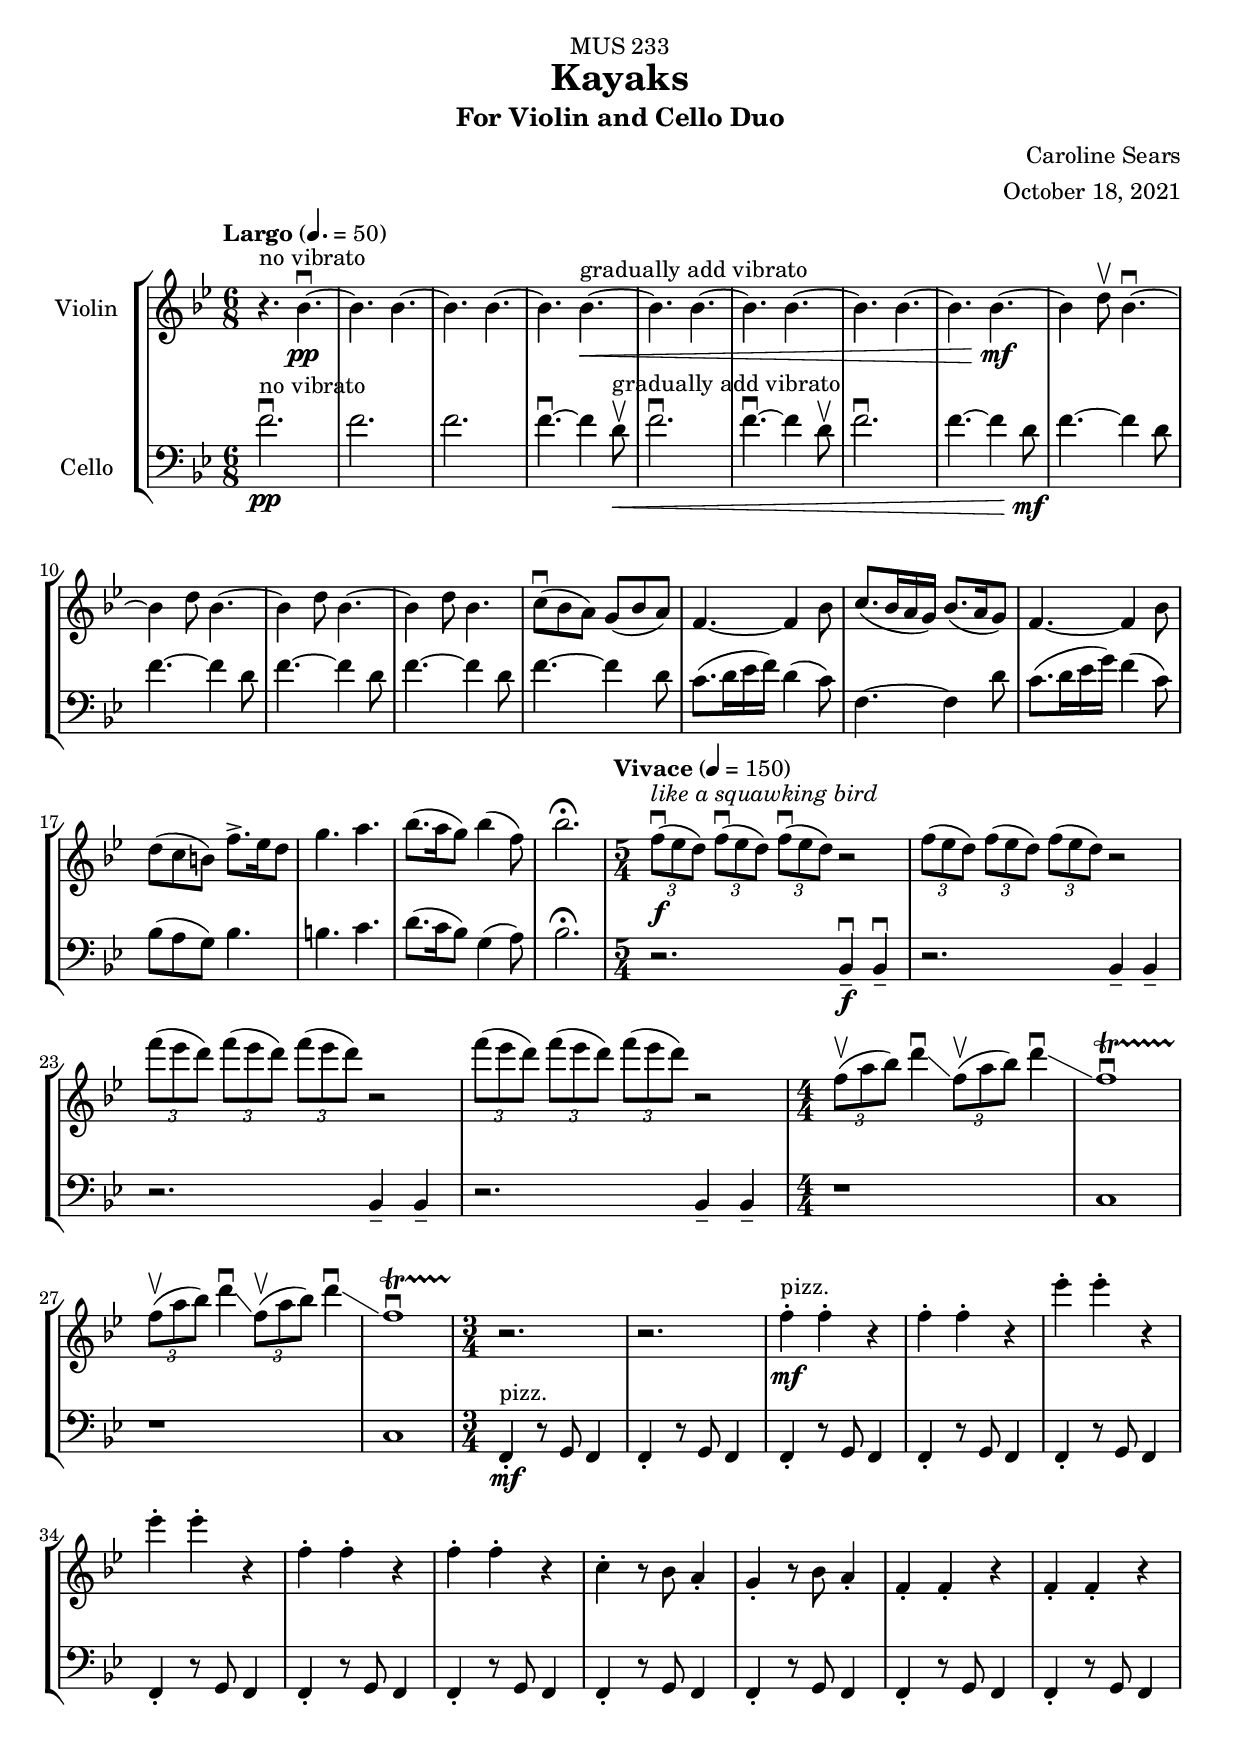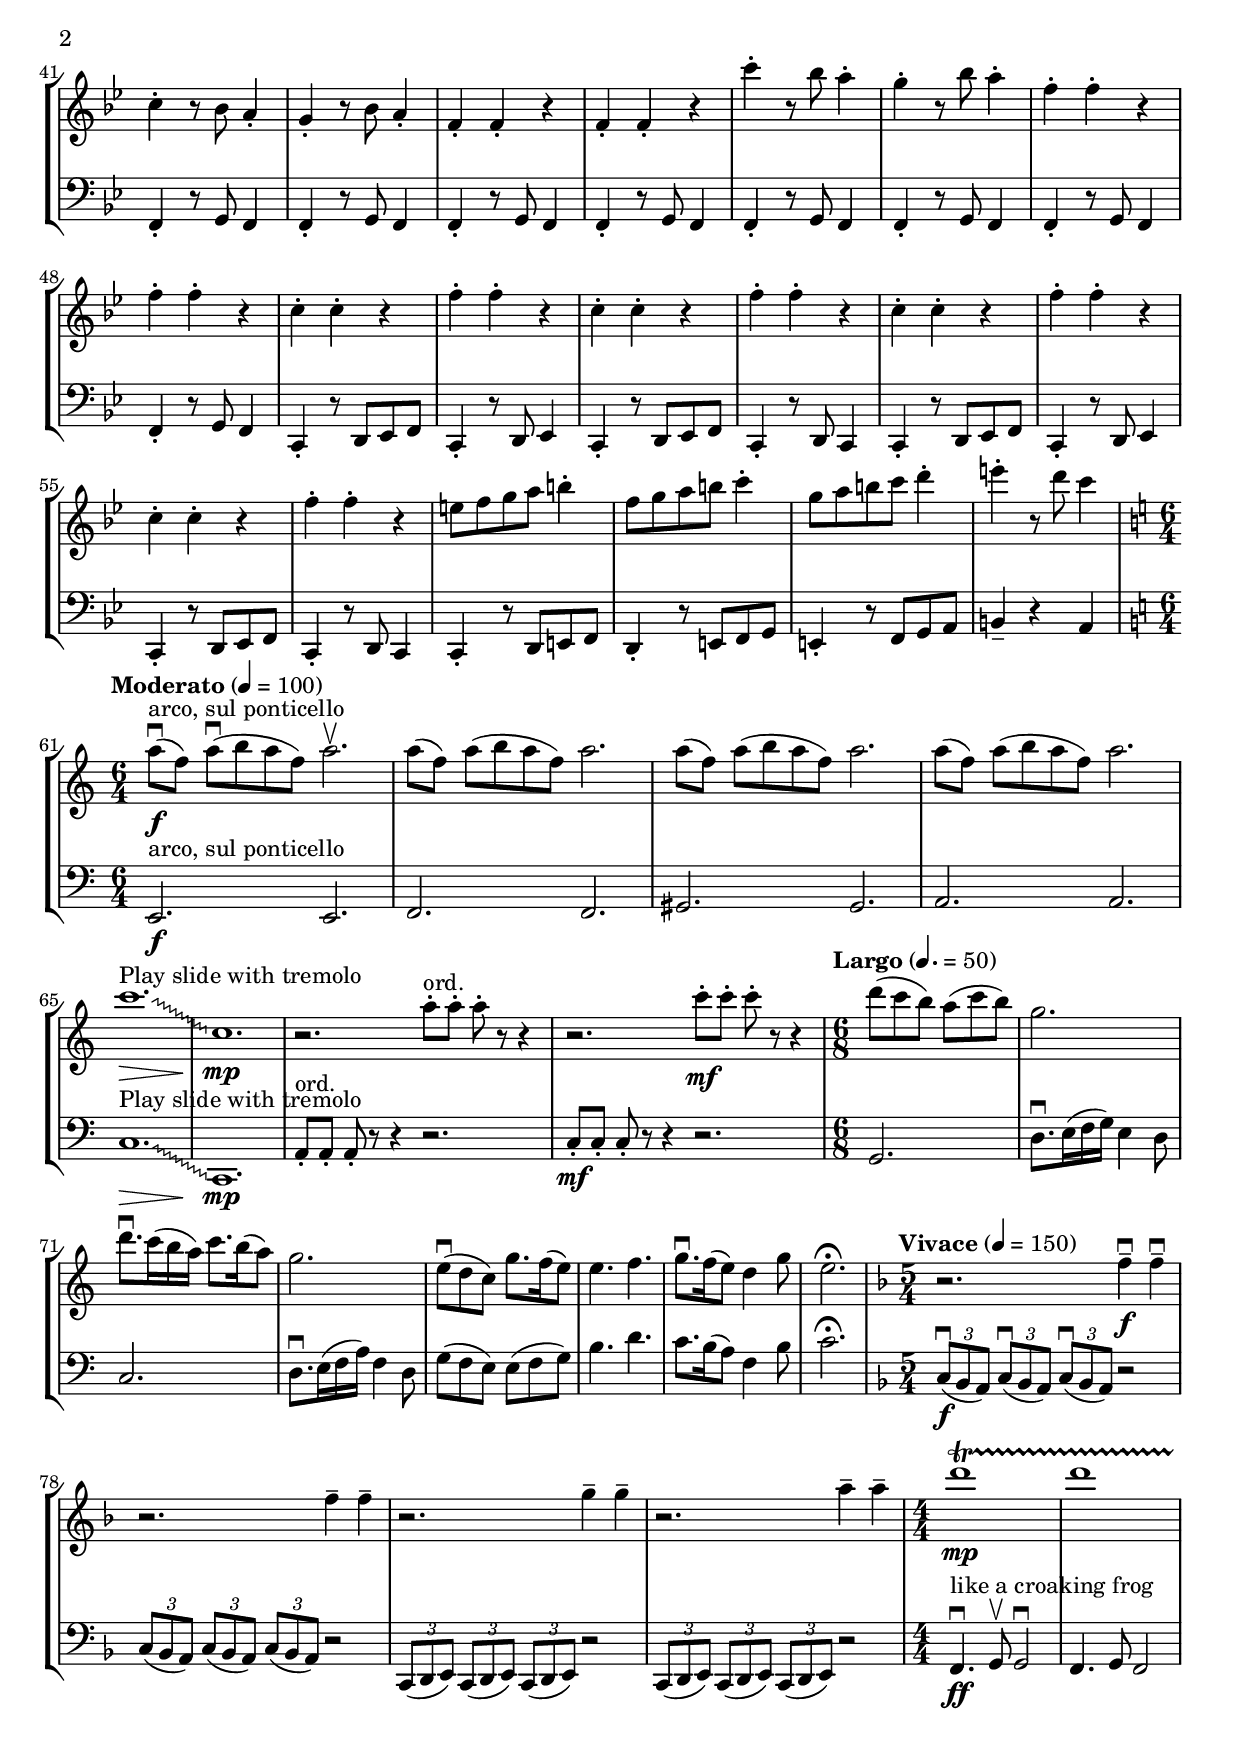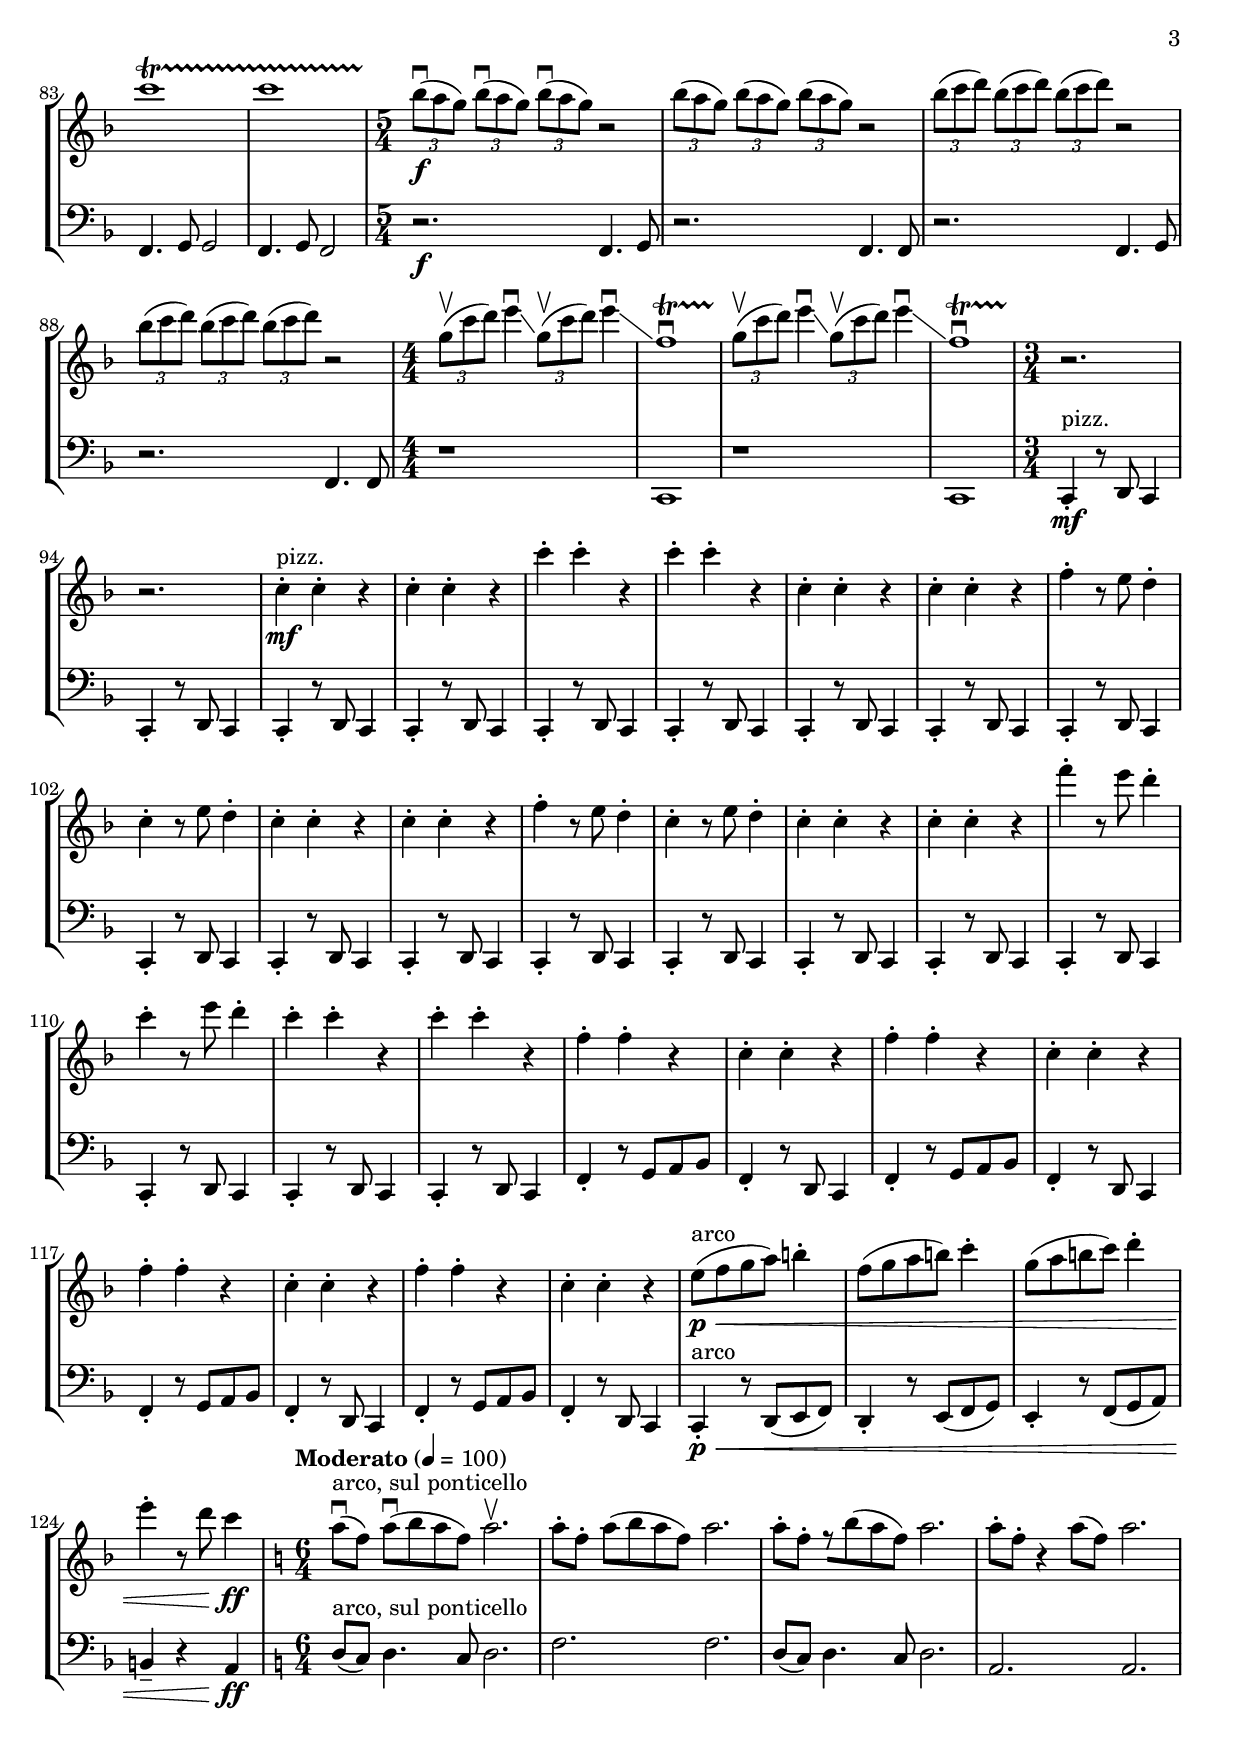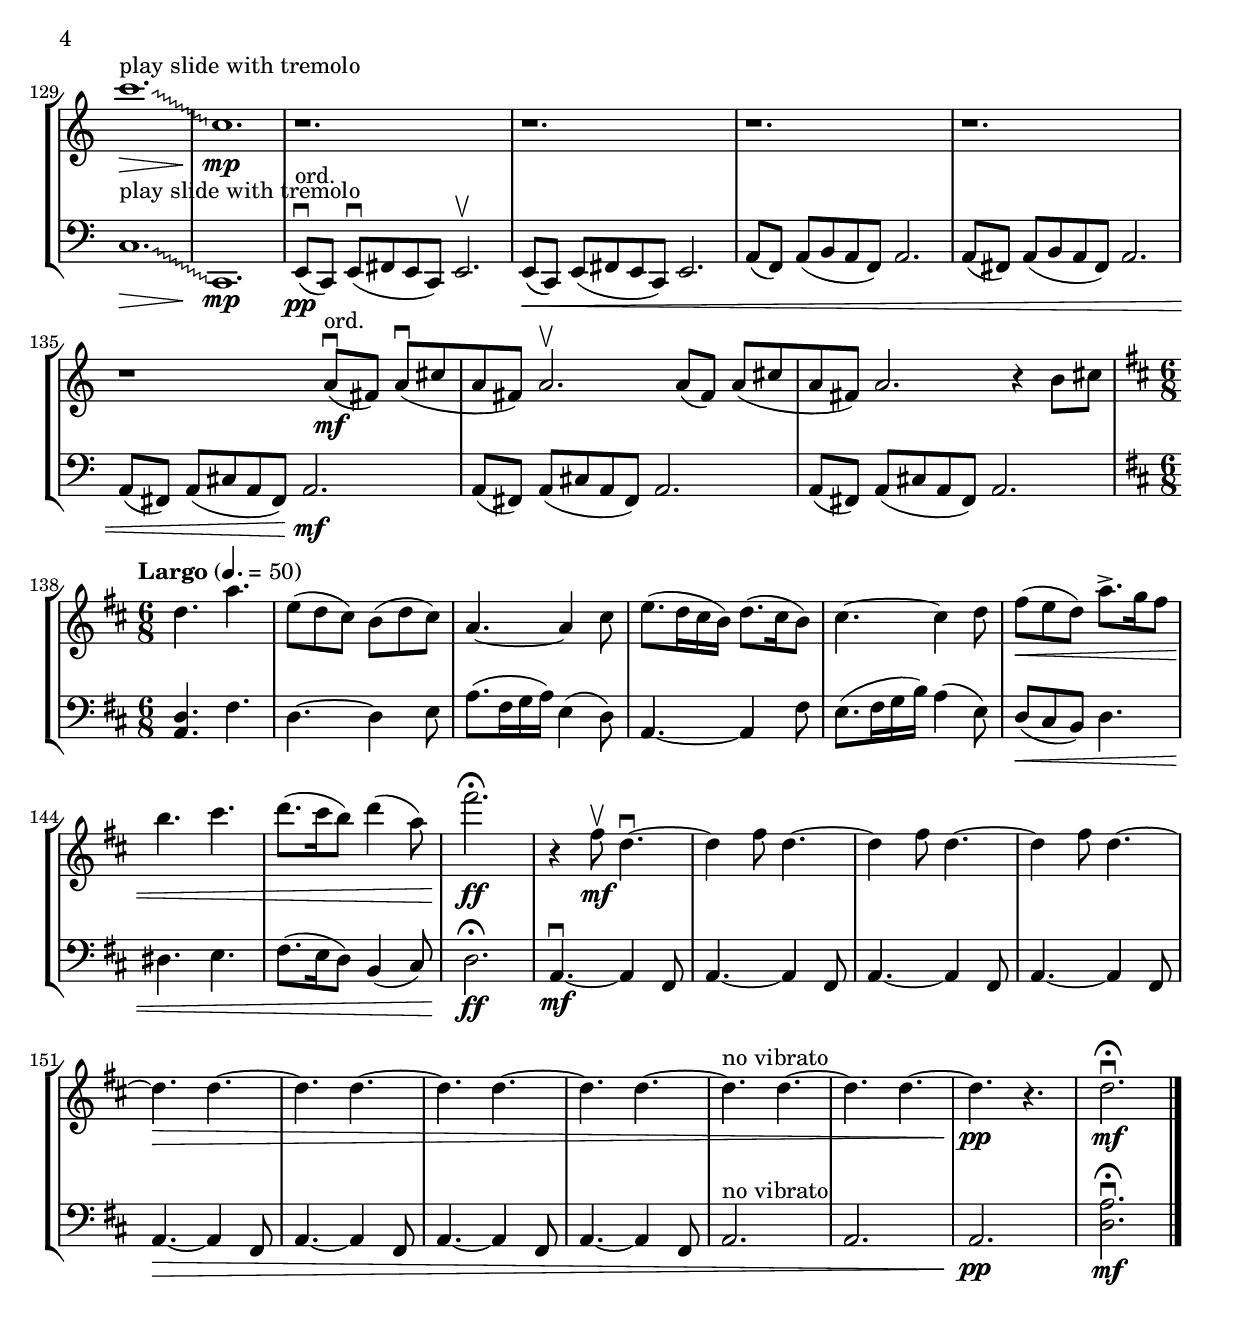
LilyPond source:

\header {
    title = "Kayaks"
    subtitle = "For Violin and Cello Duo"
    dedication = "MUS 233"
    composer = "Caroline Sears"
    arranger = "October 18, 2021"

      % The following fields are centered at the bottom
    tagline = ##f


} %make this composition feel like a journey
\score {
% violin code
  \new StaffGroup <<
    \new Staff \with { instrumentName = "Violin" }
      \relative c'' {
      \set Staff.midiInstrument = "violin"
      %A section
      \time 6/8
      \key bes \major
      \tempo "Largo" 4. = 50
      %bars1-8
       r4.^\markup "no vibrato" bes4.\downbow~\pp| bes4. bes4.~| bes4. bes~| bes bes~\<^\markup "gradually add vibrato"|
       bes4. bes4.~| bes4. bes~| bes4. bes4.~| bes bes~\!\mf |
       %bars 9-16
       bes4 d8\upbow bes4.\downbow~|bes4 d8 bes4.~|bes4 d8 bes4.~ |bes4 d8 bes4.|
       c8\downbow (bes a) g (bes a) | f4.~f4 bes8| c8. (bes16 a g) bes8. (a16 g8) | f4.~f4 bes8|
       %bars 17-20
       d8 (c b) f'8.\accent ees16 d8 | g4. a4. | bes8. (a16 g8) bes4 (f8) | bes2.\fermata
      %%%%%%%%%%%%%%%%%%%%%%%%%%%%%
      %B Section
      \tempo "Vivace" 4 = 150
      \time 5/4
      %bars 21-24
      \tuplet 3/2 {f8\downbow\f^\markup{\italic{"like a squawking bird"}} (ees d)} \tuplet 3/2 {f\downbow (ees d)}  \tuplet 3/2 {f\downbow (ees d)} r2 |
      \tuplet 3/2 {f8 (ees d)} \tuplet 3/2 {f (ees d)}  \tuplet 3/2 {f (ees d)} r2 |
      \tuplet 3/2 {f'8 (ees d)} \tuplet 3/2 {f (ees d)}  \tuplet 3/2 {f (ees d)} r2 |
      \tuplet 3/2 {f8 (ees d)} \tuplet 3/2 {f (ees d)}  \tuplet 3/2 {f (ees d)} r2 |
      % bars 25-28
      \numericTimeSignature \time 4/4
      \tuplet 3/2 {f,8\upbow (a bes)} d4\downbow\glissando \tuplet 3/2 {f,8\upbow (a bes)} d4\downbow\glissando 
      f,1\downbow\startTrillSpan|
      \tuplet 3/2 {f8\stopTrillSpan\upbow (a bes)} d4\downbow\glissando \tuplet 3/2 {f,8\upbow (a bes)} d4\downbow\glissando 
      f,1\downbow\startTrillSpan|
      %%%%%%%%%%%%%%%%%%%%%%%%%%%%%%%%
        % C Section
      %bars 29-32
      \time 3/4
      r2.\stopTrillSpan | r | f4^"pizz."\staccato\mf f\staccato r |f4\staccato f\staccato r |
      %bars 33-36
      ees'\staccato ees\staccato r| ees\staccato ees\staccato r| f,4\staccato f\staccato r |f4\staccato f\staccato r |
      %bars 37-40
      c\staccato r8 bes a4\staccato | g\staccato r8 bes a4\staccato |f4\staccato f\staccato r |f4\staccato f\staccato r |
      %bars 41-44
      c'\staccato r8 bes a4\staccato | g\staccato r8 bes a4\staccato |f4\staccato f\staccato r |f4\staccato f\staccato r |
      %bars 45-48
      c''\staccato r8 bes a4\staccato | g\staccato r8 bes a4\staccato |f4\staccato f\staccato r |f4\staccato f\staccato r |
      %bars 49-52
      c4\staccato c\staccato r |f4\staccato f\staccato r |c4\staccato c\staccato r |f4\staccato f\staccato r |
      %bars 49-52
      c4\staccato c\staccato r |f4\staccato f\staccato r |c4\staccato c\staccato r |f4\staccato f\staccato r |
      %bars 57-60
      e8 f g a b4\staccato |f8 g a b c4\staccato |g8 a b c d4\staccato | e4\staccato r8 d c4 |
      %%%%%%%%%%%%%%%%%%%%%%%%%%%%%%%%%
      %D Section
      \time 6/4
      \key a \minor
      \tempo "Moderato" 4 = 100
      %bars 61- 64
      a8^"arco, sul ponticello"\downbow\f [(f)] a\downbow [(b a f)] a2.\upbow |a8 [(f)] a [(b a f)] a2. | 
      a8 [(f)] a [(b a f)] a2. |a8 [(f)] a [(b a f)] a2. |
      %bars 65-68
      \once \override Glissando.style = #'zigzag
       c1.\glissando^\markup "Play slide with tremolo"\> | c,\!\mp |
        r2. a'8\staccato^\markup "ord." [a\staccato] a\staccato r8 r4 |
        r2. c8\staccato\mf [c\staccato] c\staccato r8 r4 |
      %bars 69-72
      \time 6/8
       \tempo "Largo" 4. = 50
      d8 (c b) a (c b)| g2.| d'8.\downbow c16 (b a) c8. b16 (a8)| g2. | e8\downbow (d c) g'8. f16 (e8)| e4. f |g8.\downbow f16 (e8) d4 g8 |e2.\fermata |
     %%%%%%%%%%%%%%%%%%%%%%%%%%%%%%%%%%%%%
      %B' Section 
      %bars 73-76
       \key f \major
       \time 5/4
       \tempo "Vivace" 4 =150
      r2. f4\tenuto\downbow\f f4\downbow\tenuto |r2. f4\tenuto f4\tenuto |
      r2. g4\tenuto g4\tenuto |r2. a4\tenuto a4\tenuto |
      %bars 77-80
      \time 4/4
      d1\startTrillSpan\mp | d1 | c1 | c1 |
      %bars 81-84
      \time 5/4
      \tuplet 3/2 {bes8\stopTrillSpan\downbow\f(a g)} \tuplet 3/2 {bes\downbow (a g)}  \tuplet 3/2 {bes\downbow (a g)} r2 |
      \tuplet 3/2 {bes8(a g)} \tuplet 3/2 {bes8(a g)}  \tuplet 3/2 {bes8(a g)} r2 |
      \tuplet 3/2 {bes8(c d)} \tuplet 3/2 {bes8(c d)}  \tuplet 3/2 {bes8(c d)} r2 |
      \tuplet 3/2 {bes8(c d)} \tuplet 3/2 {bes8(c d)}  \tuplet 3/2 {bes8(c d)} r2 |
      %bars 85-88
      \time 4/4
      \tuplet 3/2 {g,8\upbow (c d)} e4\downbow\glissando \tuplet 3/2 {g,8\upbow (c d)} e4\downbow\glissando 
      f,1\downbow\startTrillSpan|
      \tuplet 3/2 {g8\stopTrillSpan\upbow (c d)} e4\downbow\glissando \tuplet 3/2 {g,8\upbow (c d)} e4\downbow\glissando 
      f,1\downbow\startTrillSpan|
      %%%%%%%%%%%%%%%%%%%%%%%%
      %C' Section
      \time 3/4
      %Bars 89-92
      r2.\stopTrillSpan | r | c4^"pizz."\staccato\mf c\staccato r |c4\staccato c\staccato r |
      %bars 93-96
      c'\staccato c\staccato r| c\staccato c\staccato r| c,4\staccato c\staccato r |c4\staccato c\staccato r |
      %bars 97-100
      f\staccato r8 e d4\staccato | c\staccato r8 e d4\staccato |c4\staccato c\staccato r |c4\staccato c\staccato r |
      %bars 101-104
      f\staccato r8 e d4\staccato | c\staccato r8 e d4\staccato |c4\staccato c\staccato r |c4\staccato c\staccato r |
      %bars 105-108
      f'\staccato r8 e d4\staccato | c\staccato r8 e d4\staccato |c4\staccato c\staccato r |c4\staccato c\staccato r |
      %bars 109-112
      f,4\staccato f\staccato r |c4\staccato c\staccato r |f4\staccato f\staccato r |c4\staccato c\staccato r |
      %bars 113-116
      f4\staccato f\staccato r |c4\staccato c\staccato r |f4\staccato f\staccato r |c4\staccato c\staccato r |
      %bars 117-120
      e8^"arco"\p\< (f g a) b4\staccato |f8 (g a b) c4\staccato |g8 (a b c) d4\staccato | e4\staccato r8 d c4\!\ff |
      %%%%%%%%%%%%%%%%%%%%%%%%%%
      %D' Section (climax)
      \time 6/4
      \key a \minor
      \tempo "Moderato" 4 = 100
      %bars 121-124
      a8^"arco, sul ponticello"\downbow [(f)] a\downbow [(b a f)] a2.\upbow |
      a8\staccato [f\staccato] a [(b a f)] a2. | 
      a8\staccato [f\staccato] r [b (a f)] a2. |
      a8\staccato [f\staccato] r4  a8 (f) a2. |
      %bars 125-128
      \once \override Glissando.style = #'zigzag
       c1.\glissando^\markup "play slide with tremolo"\> | c,\!\mp | 
      %bars 129-132
      r1. |r |r |r |
      %bars 132-135
      r1 a8^"ord."\mf\downbow ([fis]) a\downbow [(cis |
      a fis)] a2.\upbow a8 ([fis]) a [(cis |
       a fis)] a2. r4 b8 cis |
       \key d \major
       \time 6/8
       \tempo "Largo" 4. = 50
       d4. a' |
       %bars 136-139
       e8 (d cis) b (d cis) |a4.~a4 cis8 | e8. (d16 cis b) d8. (cis16 b8) | cis4.~cis4 d8 |
       %bars 140-143
       fis8\< (e d) a'8.\accent g16 fis8 | b4. cis4. | d8. (cis16 b8) d4 (a8) | fis'2.\!\ff\fermata
      %%%%%%%%%%%%%%%%%
      %Outro
      %bars 144-147
      r4 fis,8\upbow\mf d4.\downbow~|d4 fis8 d4.~ |d4 fis8 d4.~ |d4 fis8 d4.~ |
      %bars 148-151
      d4.\> d4.~| d4. d~|d4. d4.~| d4. d~|
      %bars 152-155
      d4.^\markup "no vibrato" d4.~| d4. d~|d4.\!\pp r4.|d2.\mf\fermata\downbow \bar "|."
      }
    


%cello code
    \new Staff \with { instrumentName = "Cello" }
      \relative c' { 
      \set Staff.midiInstrument = "cello"
      \clef "bass"
      %A section
      \time 6/8
      \key bes \major
      \tempo "Largo" 4. = 50
      %bars 1-8
      f2.\downbow\pp^\markup "no vibrato" |f |f |f4.\downbow~f4 d8\upbow\<^\markup "gradually add vibrato" |
      f2.\downbow|f4.\downbow~f4 d8\upbow |f2.\downbow|f4.~f4 d8\!\mf |
      %bars 9-16
      f4.~f4 d8 |f4.~f4 d8 |f4.~f4 d8 |f4.~f4 d8 |
      f4.~f4 d8 | c8. (d16 ees16 f) d4 (c8) |f,4.~f4 d'8 |c8. (d16 ees16 g) f4 (c8) |
      %bars 17-20
      bes8 (a g) bes4. | b4. c4. | d8. (c16 bes8) g4 (a8) |bes2.\fermata|
      %%%%%%%%%%%%%%%%%%%%%%%%%%%%%%%%%%
      %B section
      \tempo "Vivace" 4 = 150
      \time 5/4
      %bars 21-24
      r2. bes,4 \tenuto\downbow\f bes4\downbow\tenuto |r2. bes4\tenuto bes4\tenuto |
      r2. bes4\tenuto bes4\tenuto |r2. bes4\tenuto bes4\tenuto |
      %bars 25-28
      \numericTimeSignature \time 4/4
      r1|c1|r1|c1
      %%%%%%%%%%%%%%%%%%%%%%%%%%%%%%%%%%%
      %C Section
      \time 3/4
      %bars 29-32
      f,4\staccato^"pizz."\mf r8 g f4 |f4\staccato r8 g f4 |f4\staccato r8 g f4 |f4\staccato r8 g f4 |
      %bars 33-36
      f4\staccato r8 g f4 |f4\staccato r8 g f4 |f4\staccato r8 g f4 |f4\staccato r8 g f4 |
      %bars 37-40
      f4\staccato r8 g f4 |f4\staccato r8 g f4 |f4\staccato r8 g f4 |f4\staccato r8 g f4 |
      %bars 41-44
      f4\staccato r8 g f4 |f4\staccato r8 g f4 |f4\staccato r8 g f4 |f4\staccato r8 g f4 |
      %bars 45-48
      f4\staccato r8 g f4 |f4\staccato r8 g f4 |f4\staccato r8 g f4 |f4\staccato r8 g f4 |
      %bars 49-52
      c4\staccato r8 d8 ees f|c4\staccato r8 d ees4 | c4\staccato r8 d8 ees f|c4\staccato r8 d c4 |
      %bars 53-56
      c4\staccato r8 d8 ees f|c4\staccato r8 d ees4 | c4\staccato r8 d8 ees f|c4\staccato r8 d c4 |   
      %bars 57-60
       c4\staccato r8 d8 e f| d4\staccato r8 e f g|  e4\staccato r8 f8 g a | b4\tenuto r4 a |
      %%%%%%%%%%%%%%%%%%%%%%%%%%%%%%%%%%
      %D Section (tense)
      \time 6/4
      \key a \minor
      \tempo "Moderato" 4 = 100
      %bars 61-64
      e2.^"arco, sul ponticello"\f e2. | f2. f2. | gis2. gis2. | a a |
      %bars 65-68
      \override Glissando.style = #'zigzag
      c1.\glissando^\markup "Play slide with tremolo"\> | c,\!\mp |
       a'8\staccato^\markup "ord." [a8\staccato] a8\staccato r8 r4 r2. |
       c8\staccato\mf [c8\staccato] c8\staccato r8 r4 r2. |
       %bars 69-72
      \time 6/8
      \tempo "Largo"4. = 50
       g2. | d'8.\downbow e16 (f g) e4 d8 | c2. | d8.\downbow e16 (f a) f4 d8 | g8 (f e) e (f g)| b4. d | c8. b16 (a8) f4 b8 |c2.\fermata |
       %%%%%%%%%%%%%%%%%%%%
       %B' Section 
       %bars 73-76
       \key f \major
       \time 5/4
       \tempo "Vivace" 4 =150
       \tuplet 3/2 {c,8\downbow\f (bes a)} \tuplet 3/2 {c\downbow (bes a)}  \tuplet 3/2 {c\downbow (bes a)} r2 |
       \tuplet 3/2 {c8(bes a)} \tuplet 3/2 {c (bes a)}  \tuplet 3/2 {c (bes a)} r2 |
       \tuplet 3/2 {c,8 (d e)} \tuplet 3/2 {c (d e)}  \tuplet 3/2 {c (d e)} r2 |
       \tuplet 3/2 {c8 (d e)} \tuplet 3/2 {c (d e)}  \tuplet 3/2 {c(d e)} r2 |
      %bars 77-80
      \time 4/4
       f4.^\markup{"like a croaking frog"} \downbow\ff g8\upbow g2\downbow | f4. g8 f2 | f4. g8 g2 | f4. g8 f2 |
       %bars 81-84
      \time 5/4
      r2.\f f4. g8 | r2. f4. f8 |r2. f4. g8 |r2. f4. f8 |
      %bars 85-88
      \time 4/4
      r1|c1|r1|c1
      %%%%%%%%%%%%%%%%%%%%%%%%
      %C' Section
      \time 3/4
      %Bars 89-92
      c4\staccato^"pizz."\mf r8 d c4 |c4\staccato r8 d c4 |c4\staccato r8 d c4 |c4\staccato r8 d c4 |
      %bars 93-96
      c4\staccato r8 d c4 |c4\staccato r8 d c4 |c4\staccato r8 d c4 |c4\staccato r8 d c4 |
      %bars 97-100
      c4\staccato r8 d c4 |c4\staccato r8 d c4 |c4\staccato r8 d c4 |c4\staccato r8 d c4 |
      %bars 101-104
      c4\staccato r8 d c4 |c4\staccato r8 d c4 |c4\staccato r8 d c4 |c4\staccato r8 d c4 |
      %bars 105-108
      c4\staccato r8 d c4 |c4\staccato r8 d c4 |c4\staccato r8 d c4 |c4\staccato r8 d c4 |
      %bars 109-112
      f4\staccato r8 g8 a bes|f4\staccato r8 d c4 | f4\staccato r8 g8 a bes|f4\staccato r8 d c4 |
      %bars 113-116
      f4\staccato r8 g8 a bes|f4\staccato r8 d c4 | f4\staccato r8 g8 a bes|f4\staccato r8 d c4 |  
      %bars 117-120
       c4\staccato^"arco"\p\< r8 d8 (e f)| d4\staccato r8 e (f g)|  e4\staccato r8 f8 (g a) | b4\tenuto r4 a\!\ff
       %%%%%%%%%%%%%%%%%%%%%%%%
      %D' Section (climax)
      \time 6/4
      \key a \minor
      \tempo "Moderato" 4 = 100
      %bars 121-124
      d8^"arco, sul ponticello" (c) d4. c8 d2. | f2. f2. |d8(c) d4. c8 d2. | a a |
      %bars 125-128
      c1.\glissando^\markup "play slide with tremolo"\> | c,\!\mp | 
      %bars 129-131
      e8^"ord."\downbow\pp [(c)] e\downbow [(fis e c)] e2.\upbow |
      e8\< [(c)] e[(fis e c)] e2. |
      a8 [(f)] a [(b a f)] a2. | 
      a8 [(fis)] a [(b a fis)] a2. | 
      %bars 132-135
      a8 [(fis)] a [(cis a fis)] a2.\!\mf | 
      a8 [(fis)] a [(cis a fis)] a2. | 
      a8 [(fis)] a [(cis a fis)] a2. | 
      \key d \major
      \time 6/8
      \tempo "Largo" 4. = 50
      <d a>4. fis |
      %bars 136-139
      d4.~d4 e8 | a8. (fis16 g16 a) e4 (d8) |a4.~a4 fis'8 |e8. (fis16 g16 b) a4 (e8) |
      %bars 140-143
      d8\< (cis b) d4. | dis4. e4. | fis8. (e16 d8) b4 (cis8) |d2.\!\ff\fermata|
      %%%%%%%%%%%%%%%%%
      %Outro
      %bars 144-147
      a4.\downbow\mf~a4 fis8 | a4.~a4 fis8 |a4.~a4 fis8 |a4.~a4 fis8 |
      %bars 148-151
      |a4.\>~a4 fis8| a4.~a4 fis8| a4.~a4 fis8| a4.~a4 fis8 |
      %bars 152-155
      a2.^\markup "no vibrato" |a |a\!\pp |<d a'>\mf\downbow\fermata \bar "|."
      }
  >>
  \layout { }
  \midi { }
}
